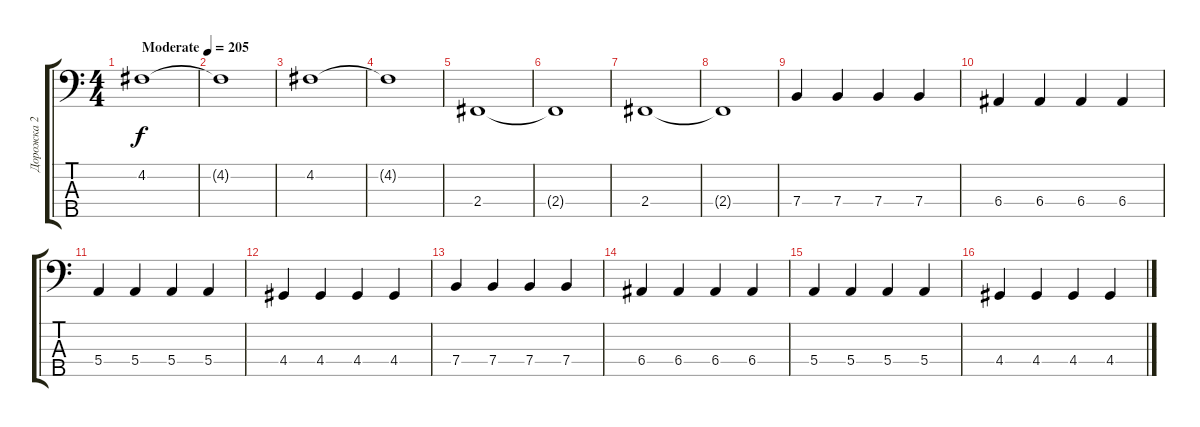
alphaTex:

\track ("Дорожка 2" "Дорожка 2") {instrument electricbasspick}
\staff {score tabs}
\tuning (G2 D2 A1 E1 B0) {hide}
\ts (4 4)
\tempo (205 "Moderate")
\clef f4
\ks c
4.2.1{dy f instrument electricbasspick} |
4.2{t}.1 |
4.2.1 |
4.2{t}.1 |
2.4.1 |
2.4{t}.1 |
2.4.1 |
2.4{t}.1 |
7.4.4 7.4.4 7.4.4 7.4.4 |
6.4.4 6.4.4 6.4.4 6.4.4 |
5.4.4 5.4.4 5.4.4 5.4.4 |
4.4.4 4.4.4 4.4.4 4.4.4 |
7.4.4 7.4.4 7.4.4 7.4.4 |
6.4.4 6.4.4 6.4.4 6.4.4 |
5.4.4 5.4.4 5.4.4 5.4.4 |
4.4.4 4.4.4 4.4.4 4.4.4
